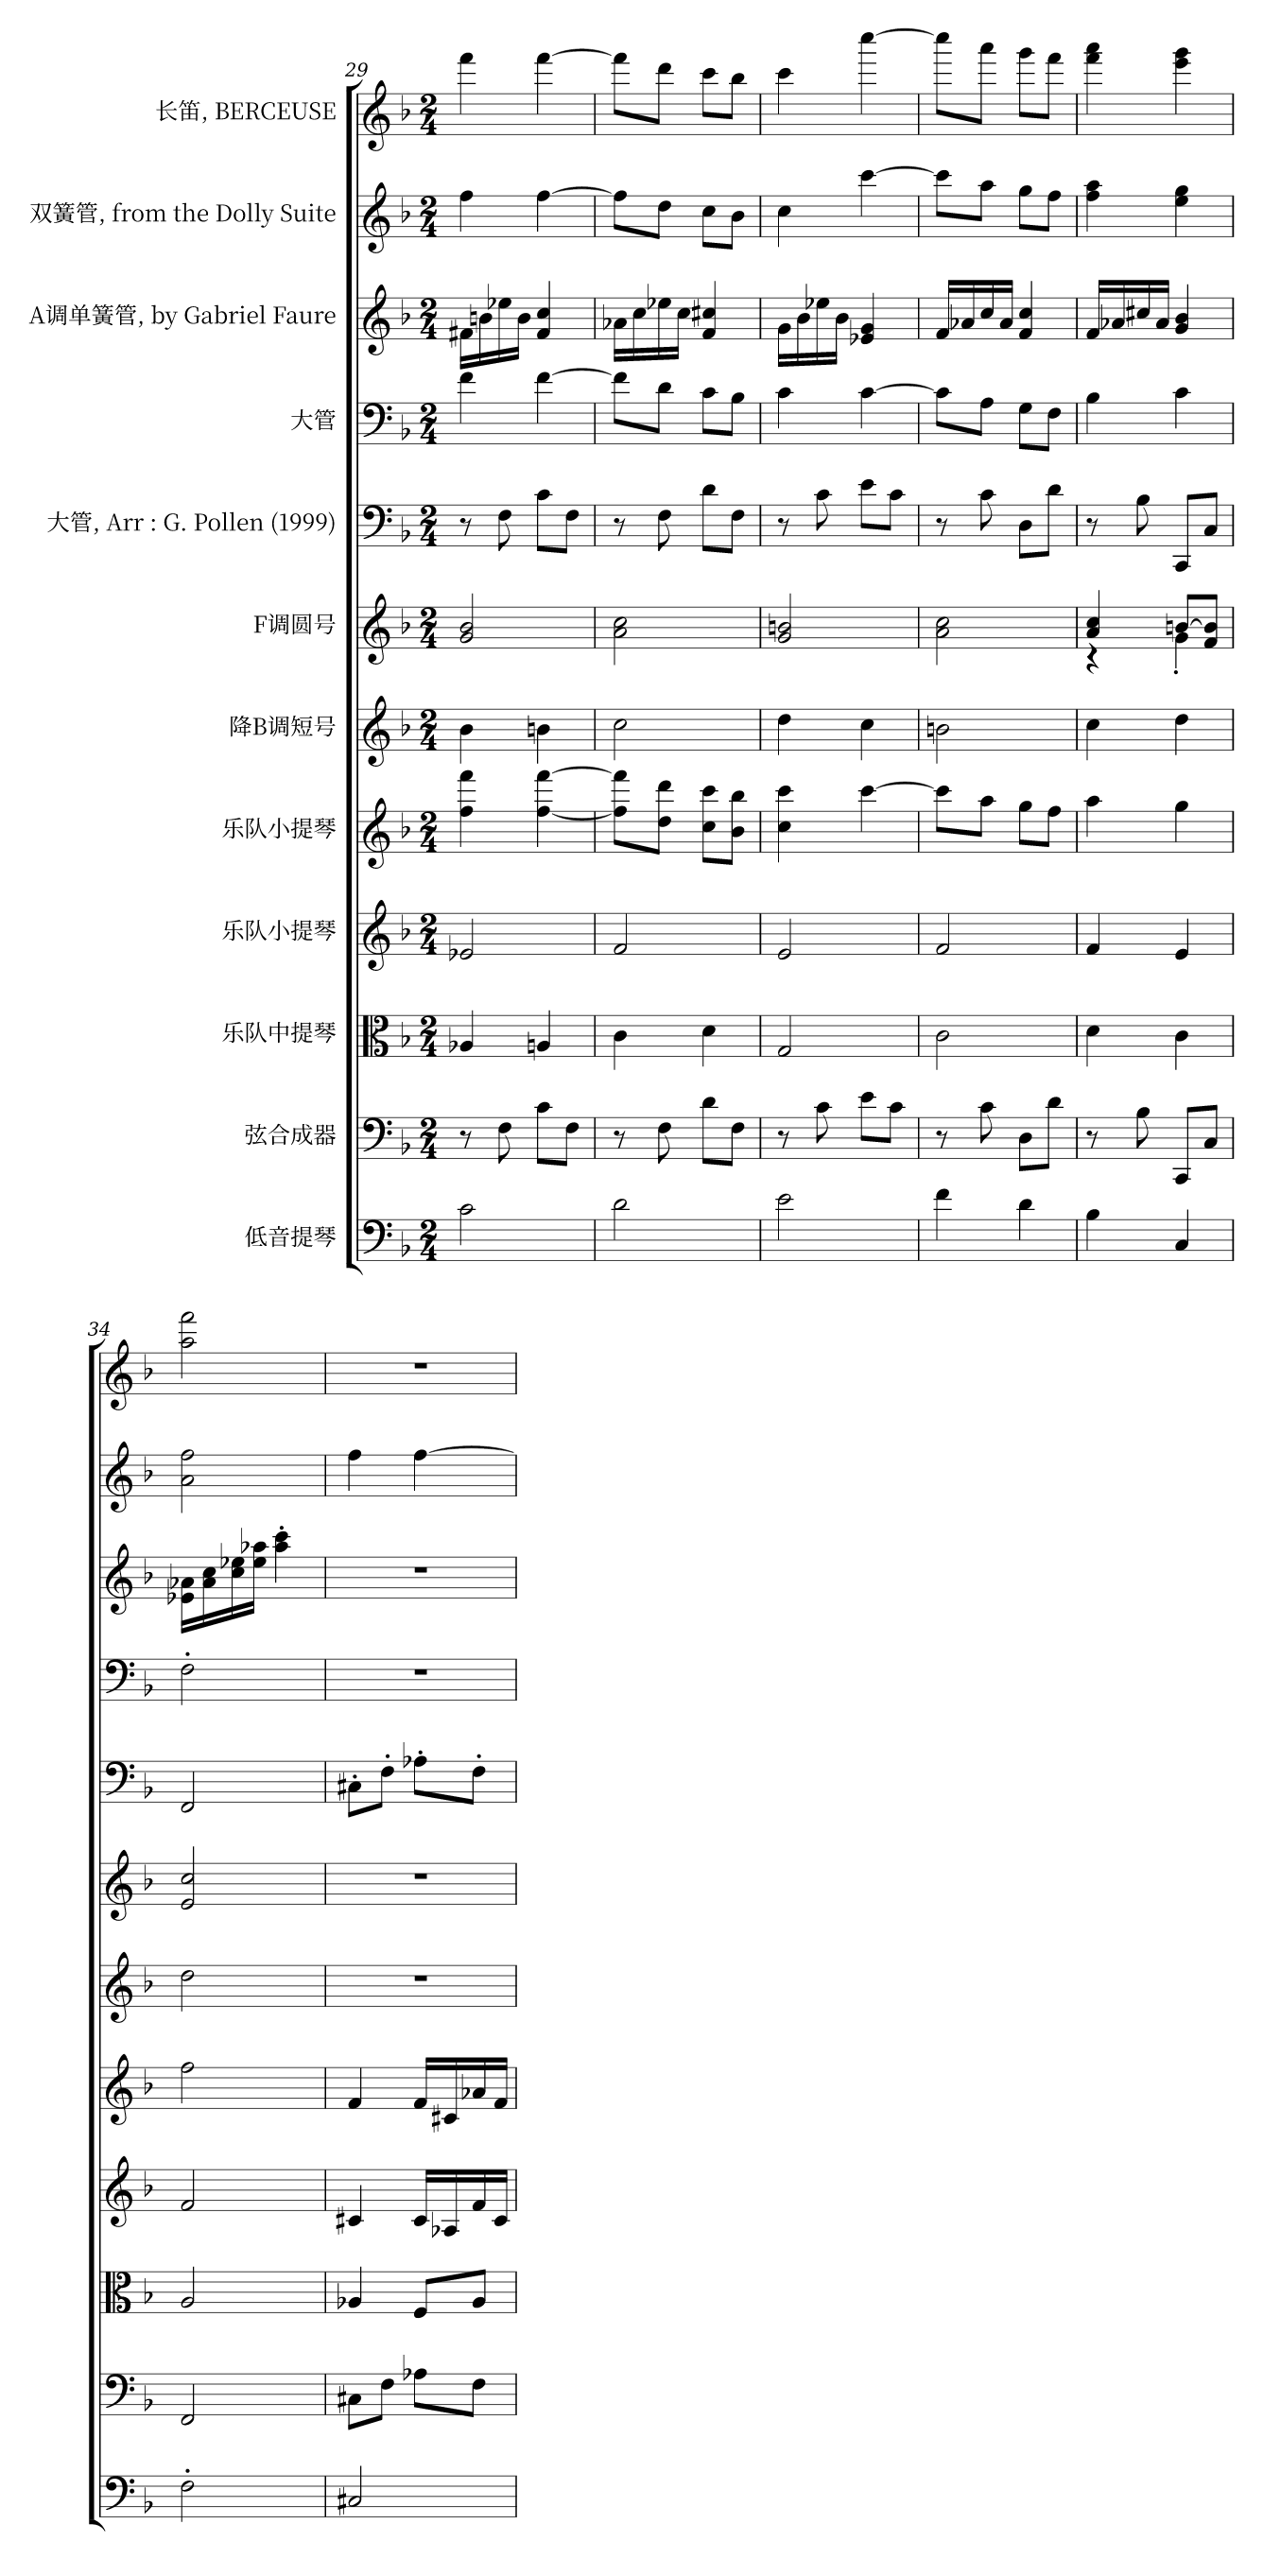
**kern	**kern	**kern	**kern	**kern	**kern	**kern	**kern	**kern	**kern	**kern	**kern
*part12	*part11	*part10	*part9	*part8	*part7	*part6	*part5	*part4	*part3	*part2	*part1
*staff12	*staff11	*staff10	*staff9	*staff8	*staff7	*staff6	*staff5	*staff4	*staff3	*staff2	*staff1
*I"低音提琴	*I"弦合成器	*I"乐队中提琴	*I"乐队小提琴	*I"乐队小提琴	*I"降B调短号	*I"F调圆号	*I"大管, Arr : G. Pollen (1999)	*I"大管	*I"A调单簧管, by Gabriel Faure	*I"双簧管, from the Dolly Suite	*I"长笛, BERCEUSE
*clefF4	*clefF4	*clefC3	*clefG2	*clefG2	*clefG2	*clefG2	*clefF4	*clefF4	*clefG2	*clefG2	*clefG2
*ITrd7c12	*	*	*	*	*ITrd1c2	*ITrd4c7	*	*	*ITrd2c3	*	*
*k[b-]	*k[b-]	*k[b-]	*k[b-]	*k[b-]	*k[b-e-a-]	*k[b-e-]	*k[b-]	*k[b-]	*k[f#c#]	*k[b-]	*k[b-]
*M2/4	*M2/4	*M2/4	*M2/4	*M2/4	*M2/4	*M2/4	*M2/4	*M2/4	*M2/4	*M2/4	*M2/4
=29	=29	=29	=29	=29	=29	=29	=29	=29	=29	=29	=29
2C\	8r	4A-X/	2e-X/	4ff\ 4fff\	4a-\	2c/ 2e-/	8r	4f\	16d#X\LL	4ff\	4fff\
.	.	.	.	.	.	.	.	.	16g#X\	.	.
.	8F\	.	.	.	.	.	8F\	.	16ccn\	.	.
.	.	.	.	.	.	.	.	.	16g#\JJ	.	.
.	8c\L	4An/	.	[4ff\ [4fff\	4an\	.	8c\L	[4f\	4d#/ 4a/	[4ff\	[4fff\
.	8F\J	.	.	.	.	.	8F\J	.	.	.	.
=30	=30	=30	=30	=30	=30	=30	=30	=30	=30	=30	=30
2D\	8r	4c\	2f/	8ff\] 8fff\]L	2b-\	2d\ 2f\	8r	8f\L]	16fn\LL	8ff\L]	8fff\L]
.	.	.	.	.	.	.	.	.	16a\	.	.
.	8F\	.	.	8dd\ 8ddd\J	.	.	8F\	8d\J	16ccn\	8dd\J	8ddd\J
.	.	.	.	.	.	.	.	.	16a\JJ	.	.
.	8d\L	4d\	.	8cc\ 8ccc\L	.	.	8d\L	8c\L	4d/ 4a#X/	8cc\L	8ccc\L
.	8F\J	.	.	8b-\ 8bb-\J	.	.	8F\J	8B-\J	.	8b-\J	8bb-\J
!!LO:PB:g=z
=31	=31	=31	=31	=31	=31	=31	=31	=31	=31	=31	=31
2E\	8r	2G/	2e/	4cc\ 4ccc\	4cc\	2c/ 2en/	8r	4c\	16e\LL	4cc\	4ccc\
.	.	.	.	.	.	.	.	.	16g\	.	.
.	8c\	.	.	.	.	.	8c\	.	16ccn\	.	.
.	.	.	.	.	.	.	.	.	16g\JJ	.	.
.	8e\L	.	.	[4ccc\	4b-\	.	8e\L	[4c\	4cn/ 4e/	[4ccc\	[4cccc\
.	8c\J	.	.	.	.	.	8c\J	.	.	.	.
=32	=32	=32	=32	=32	=32	=32	=32	=32	=32	=32	=32
4F\	8r	2c\	2f/	8ccc\L]	2an\	2d\ 2f\	8r	8c\L]	16d/LL	8ccc\L]	8cccc\L]
.	.	.	.	.	.	.	.	.	16fn/	.	.
.	8c\	.	.	8aa\J	.	.	8c\	8A\J	16a/	8aa\J	8aaa\J
.	.	.	.	.	.	.	.	.	16f/JJ	.	.
*	*	*	*	*	*	*	*	*	*	*	*MM52
4D\	8D\L	.	.	8gg\L	.	.	8D\L	8G\L	4d/ 4a/	8gg\L	8ggg\L
.	8d\J	.	.	8ff\J	.	.	8d\J	8F\J	.	8ff\J	8fff\J
=33	=33	=33	=33	=33	=33	=33	=33	=33	=33	=33	=33
*	*	*	*	*	*	*^	*	*	*	*	*
4BB-\	8r	4d\	4f/	4aa\	4b-\	4d/ 4f/	4r	8r	4B-\	16d/LL	4ff\ 4aa\	4fff\ 4aaa\
.	.	.	.	.	.	.	.	.	.	16fn/	.	.
.	8B-\	.	.	.	.	.	.	8B-\	.	16a#X/	.	.
.	.	.	.	.	.	.	.	.	.	16f/JJ	.	.
*	*	*	*	*	*	*	*	*	*	*	*	*MM48
4CC/	8CC/L	4c\	4e/	4gg\	4cc\	[8en/L	4c'\	8CC/L	4c\	4e/ 4g/	4ee\ 4gg\	4eee\ 4ggg\
.	8C/J	.	.	.	.	8B-/ 8e/]J	.	8C/J	.	.	.	.
*	*	*	*	*	*	*v	*v	*	*	*	*	*
=34	=34	=34	=34	=34	=34	=34	=34	=34	=34	=34	=34
*	*	*	*	*	*	*	*	*	*	*	*MM40
2FF'\	2FF/	2A/	2f/	2ff\	2cc\	2A/ 2f/	2FF/	2F'\	16cn\ 16fn\LL	2a\ 2ff\	2aa\ 2fff\
.	.	.	.	.	.	.	.	.	16f\ 16a\	.	.
.	.	.	.	.	.	.	.	.	16a\ 16ccn\	.	.
.	.	.	.	.	.	.	.	.	16cc\ 16ffn\JJ	.	.
.	.	.	.	.	.	.	.	.	4ff\' 4aa\'	.	.
!!LO:PB:g=z
=35	=35	=35	=35	=35	=35	=35	=35	=35	=35	=35	=35
*	*	*	*	*	*	*	*	*	*	*	*MM60
2CC#X/	8C#X\L	4A-X/	4c#X/	4f/	2r	2r	8C#X'\L	2r	2r	4ff\	2r
.	8F\J	.	.	.	.	.	8F'\J	.	.	.	.
.	8A-X\L	8F/L	16c#/LL	16f/LL	.	.	8A-X'\L	.	.	[4ff\	.
.	.	.	16A-X/	16c#X/	.	.	.	.	.	.	.
.	8F\J	8A-/J	16f/	16a-X/	.	.	8F'\J	.	.	.	.
.	.	.	16c#/JJ	16f/JJ	.	.	.	.	.	.	.
=	=	=	=	=	=	=	=	=	=	=	=
*-	*-	*-	*-	*-	*-	*-	*-	*-	*-	*-	*-
